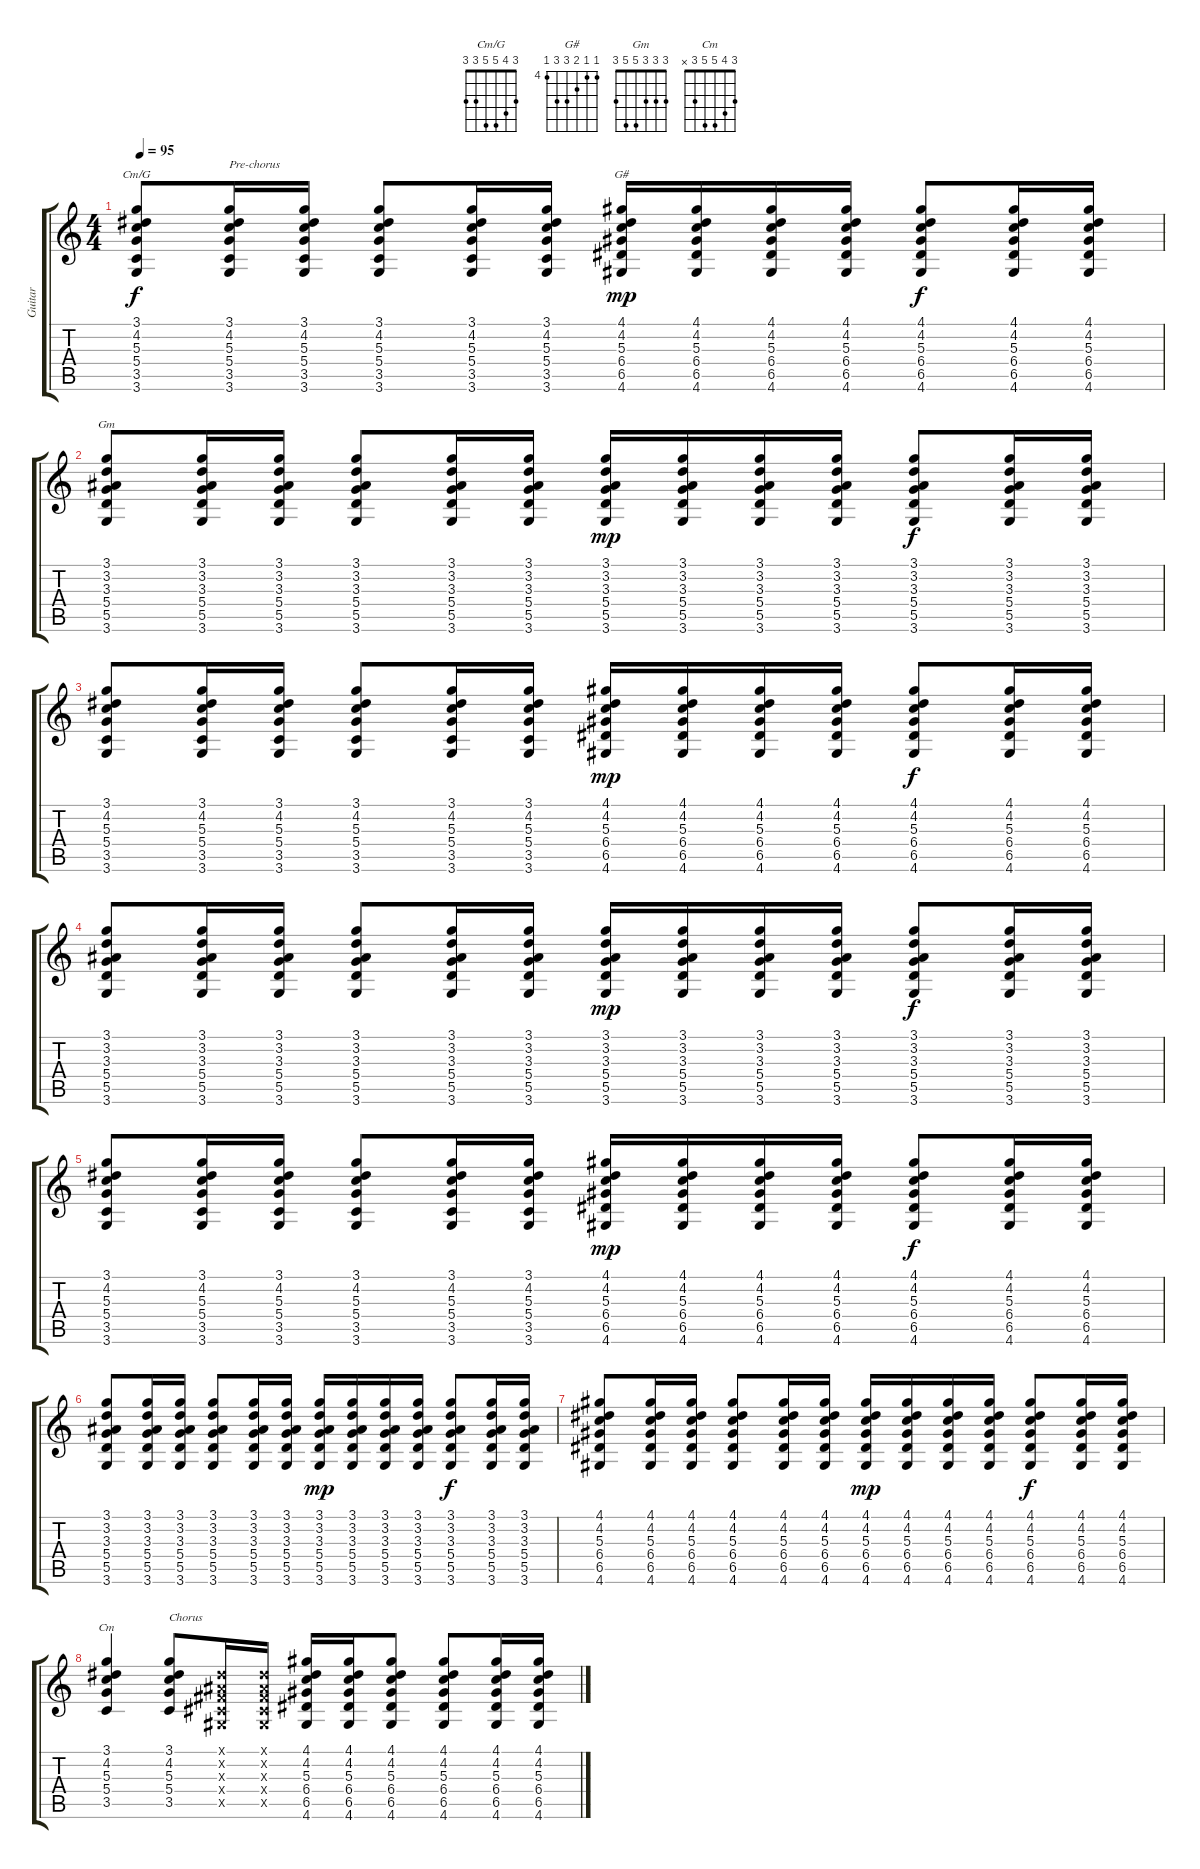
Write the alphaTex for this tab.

\track ("Guitar" "Guitar") {instrument acousticguitarnylon}
\staff {score tabs}
\tuning (E4 B3 G3 D3 A2 E2) {hide}
\chord ("Cm/G" 3 4 5 5 3 3)
\chord ("G#" 4 4 5 6 6 4) {firstfret 4}
\chord ("Gm" 3 3 3 5 5 3)
\chord ("Cm" 3 4 5 5 3 x)
\ts (4 4)
\tempo 95
\clef g2
\ks c
(3.1 4.2 5.3 5.4 3.5 3.6).8{ch "Cm/G" dy f} (3.1 4.2 5.3 5.4 3.5 3.6).16{txt "Pre-chorus"} (3.1 4.2 5.3 5.4 3.5 3.6).16 (3.1 4.2 5.3 5.4 3.5 3.6).8 (3.1 4.2 5.3 5.4 3.5 3.6).16 (3.1 4.2 5.3 5.4 3.5 3.6).16 (4.1 4.2 5.3 6.4 6.5 4.6).16{ch "G#" dy mp} (4.1 4.2 5.3 6.4 6.5 4.6).16 (4.1 4.2 5.3 6.4 6.5 4.6).16 (4.1 4.2 5.3 6.4 6.5 4.6).16 (4.1 4.2 5.3 6.4 6.5 4.6).8{dy f} (4.1 4.2 5.3 6.4 6.5 4.6).16 (4.1 4.2 5.3 6.4 6.5 4.6).16 |
(3.1 3.2 3.3 5.4 5.5 3.6).8{ch "Gm"} (3.1 3.2 3.3 5.4 5.5 3.6).16 (3.1 3.2 3.3 5.4 5.5 3.6).16 (3.1 3.2 3.3 5.4 5.5 3.6).8 (3.1 3.2 3.3 5.4 5.5 3.6).16 (3.1 3.2 3.3 5.4 5.5 3.6).16 (3.1 3.2 3.3 5.4 5.5 3.6).16{dy mp} (3.1 3.2 3.3 5.4 5.5 3.6).16 (3.1 3.2 3.3 5.4 5.5 3.6).16 (3.1 3.2 3.3 5.4 5.5 3.6).16 (3.1 3.2 3.3 5.4 5.5 3.6).8{dy f} (3.1 3.2 3.3 5.4 5.5 3.6).16 (3.1 3.2 3.3 5.4 5.5 3.6).16 |
(3.1 4.2 5.3 5.4 3.5 3.6).8 (3.1 4.2 5.3 5.4 3.5 3.6).16 (3.1 4.2 5.3 5.4 3.5 3.6).16 (3.1 4.2 5.3 5.4 3.5 3.6).8 (3.1 4.2 5.3 5.4 3.5 3.6).16 (3.1 4.2 5.3 5.4 3.5 3.6).16 (4.1 4.2 5.3 6.4 6.5 4.6).16{dy mp} (4.1 4.2 5.3 6.4 6.5 4.6).16 (4.1 4.2 5.3 6.4 6.5 4.6).16 (4.1 4.2 5.3 6.4 6.5 4.6).16 (4.1 4.2 5.3 6.4 6.5 4.6).8{dy f} (4.1 4.2 5.3 6.4 6.5 4.6).16 (4.1 4.2 5.3 6.4 6.5 4.6).16 |
(3.1 3.2 3.3 5.4 5.5 3.6).8 (3.1 3.2 3.3 5.4 5.5 3.6).16 (3.1 3.2 3.3 5.4 5.5 3.6).16 (3.1 3.2 3.3 5.4 5.5 3.6).8 (3.1 3.2 3.3 5.4 5.5 3.6).16 (3.1 3.2 3.3 5.4 5.5 3.6).16 (3.1 3.2 3.3 5.4 5.5 3.6).16{dy mp} (3.1 3.2 3.3 5.4 5.5 3.6).16 (3.1 3.2 3.3 5.4 5.5 3.6).16 (3.1 3.2 3.3 5.4 5.5 3.6).16 (3.1 3.2 3.3 5.4 5.5 3.6).8{dy f} (3.1 3.2 3.3 5.4 5.5 3.6).16 (3.1 3.2 3.3 5.4 5.5 3.6).16 |
(3.1 4.2 5.3 5.4 3.5 3.6).8 (3.1 4.2 5.3 5.4 3.5 3.6).16 (3.1 4.2 5.3 5.4 3.5 3.6).16 (3.1 4.2 5.3 5.4 3.5 3.6).8 (3.1 4.2 5.3 5.4 3.5 3.6).16 (3.1 4.2 5.3 5.4 3.5 3.6).16 (4.1 4.2 5.3 6.4 6.5 4.6).16{dy mp} (4.1 4.2 5.3 6.4 6.5 4.6).16 (4.1 4.2 5.3 6.4 6.5 4.6).16 (4.1 4.2 5.3 6.4 6.5 4.6).16 (4.1 4.2 5.3 6.4 6.5 4.6).8{dy f} (4.1 4.2 5.3 6.4 6.5 4.6).16 (4.1 4.2 5.3 6.4 6.5 4.6).16 |
(3.1 3.2 3.3 5.4 5.5 3.6).8 (3.1 3.2 3.3 5.4 5.5 3.6).16 (3.1 3.2 3.3 5.4 5.5 3.6).16 (3.1 3.2 3.3 5.4 5.5 3.6).8 (3.1 3.2 3.3 5.4 5.5 3.6).16 (3.1 3.2 3.3 5.4 5.5 3.6).16 (3.1 3.2 3.3 5.4 5.5 3.6).16{dy mp} (3.1 3.2 3.3 5.4 5.5 3.6).16 (3.1 3.2 3.3 5.4 5.5 3.6).16 (3.1 3.2 3.3 5.4 5.5 3.6).16 (3.1 3.2 3.3 5.4 5.5 3.6).8{dy f} (3.1 3.2 3.3 5.4 5.5 3.6).16 (3.1 3.2 3.3 5.4 5.5 3.6).16 |
(4.1 4.2 5.3 6.4 6.5 4.6).8 (4.1 4.2 5.3 6.4 6.5 4.6).16 (4.1 4.2 5.3 6.4 6.5 4.6).16 (4.1 4.2 5.3 6.4 6.5 4.6).8 (4.1 4.2 5.3 6.4 6.5 4.6).16 (4.1 4.2 5.3 6.4 6.5 4.6).16 (4.1 4.2 5.3 6.4 6.5 4.6).16{dy mp} (4.1 4.2 5.3 6.4 6.5 4.6).16 (4.1 4.2 5.3 6.4 6.5 4.6).16 (4.1 4.2 5.3 6.4 6.5 4.6).16 (4.1 4.2 5.3 6.4 6.5 4.6).8{dy f} (4.1 4.2 5.3 6.4 6.5 4.6).16 (4.1 4.2 5.3 6.4 6.5 4.6).16 |
(3.1 4.2 5.3 5.4 3.5).4{ch "Cm"} (3.1 4.2 5.3 5.4 3.5).8{txt "Chorus"} (-1.1{x} -1.2{x} -1.3{x} -1.4{x} -1.5{x}).16 (-1.1{x} -1.2{x} -1.3{x} -1.4{x} -1.5{x}).16 (4.1 4.2 5.3 6.4 6.5 4.6).16 (4.1 4.2 5.3 6.4 6.5 4.6).16 (4.1 4.2 5.3 6.4 6.5 4.6).8 (4.1 4.2 5.3 6.4 6.5 4.6).8 (4.1 4.2 5.3 6.4 6.5 4.6).16 (4.1 4.2 5.3 6.4 6.5 4.6).16
